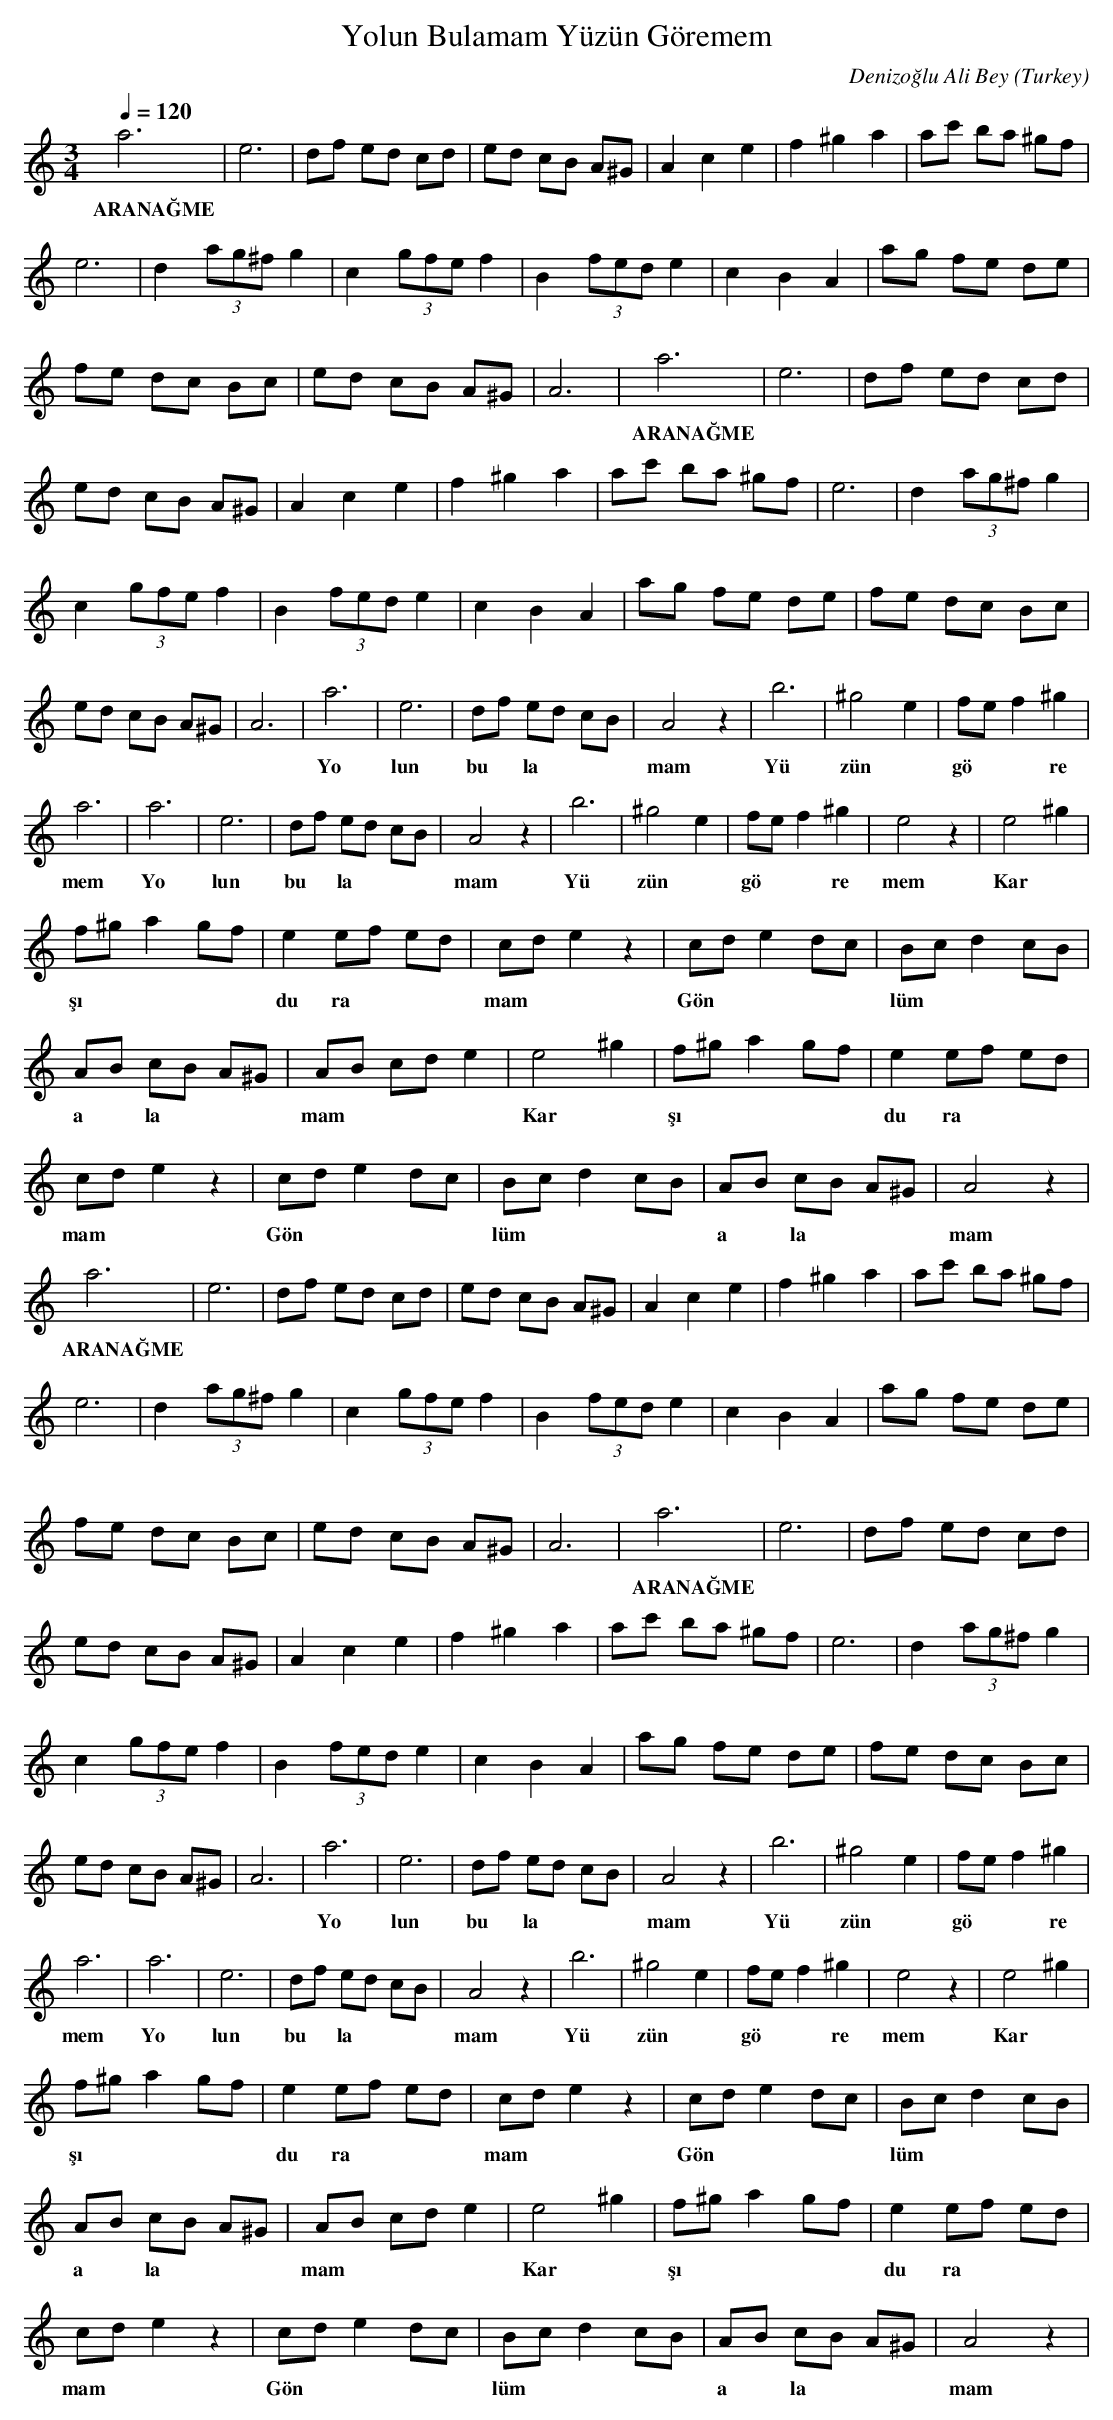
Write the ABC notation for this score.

X:1
T: Yolun Bulamam Yüzün Göremem
C: Denizoğlu Ali Bey
O: Turkey
M: 3/4
L: 1/16
K: C
Q: 1/4=120
a12  | e12  | d2f2 e2d2 c2d2  | e2d2 c2B2 A2^G2  | \
w:  ARANAĞME  |   |   |   |
A4 c4 e4  | f4 ^g4 a4  | a2c'2 b2a2 ^g2f2  |
w:   |   |   |
e12  | d4 (3a2g2^f2 g4  | c4 (3g2f2e2 f4  | \
w:   |   |   |
B4 (3f2e2d2 e4  | c4 B4 A4  | a2g2 f2e2 d2e2  |
w:   |   |   |
f2e2 d2c2 B2c2  | e2d2 c2B2 A2^G2  | A12  | a12  | e12  | \
w:   |   |   |  ARANAĞME  |   |
d2f2 e2d2 c2d2  |
w:   |
e2d2 c2B2 A2^G2  | A4 c4 e4  | f4 ^g4 a4  | \
w:   |   |   |
a2c'2 b2a2 ^g2f2  | e12  | d4 (3a2g2^f2 g4  |
w:   |   |   |
c4 (3g2f2e2 f4  | B4 (3f2e2d2 e4  | c4 B4 A4  | \
w:   |   |   |
a2g2 f2e2 d2e2  | f2e2 d2c2 B2c2  |
w:   |   |
e2d2 c2B2 A2^G2  | A12  | a12  | e12  | d2f2 e2d2 c2B2  | \
w:   |   |  Yo  |  lun   |  bu *  la  |
A8 z4  | b12  | ^g8 e4  | f2e2 f4 ^g4  |
w:  mam    |  Yü  |  zün   |  gö *  *  re  |
a12  | a12  | e12  | d2f2 e2d2 c2B2  | A8 z4  | b12  | \
w:  mem    |  Yo  |  lun   |  bu *  la  |  mam    |  Yü  |
^g8 e4  | f2e2 f4 ^g4  | e8 z4  | e8 ^g4  |
w:  zün   |  gö *  *  re  |  mem    |  Kar  |
f2^g2 a4 g2f2  | e4 e2f2 e2d2  | c2d2 e4 z4  | \
w:  şı   |  du ra  |  mam    |
c2d2 e4 d2c2  | B2c2 d4 c2B2  |
w:  Gön  |  lüm   |
A2B2 c2B2 A2^G2  | A2B2 c2d2 e4  | e8 ^g4  | \
w:  a *  la  |  mam    |  Kar  |
f2^g2 a4 g2f2  | e4 e2f2 e2d2  |
w:  şı   |  du ra  |
c2d2 e4 z4  | c2d2 e4 d2c2  | B2c2 d4 c2B2  | \
w:  mam    |  Gön  |  lüm   |
A2B2 c2B2 A2^G2  | A8 z4  |
w:  a *  la  |  mam    |
a12  | e12  | d2f2 e2d2 c2d2  | e2d2 c2B2 A2^G2  | \
w:  ARANAĞME  |   |   |   |
A4 c4 e4  | f4 ^g4 a4  | a2c'2 b2a2 ^g2f2  |
w:   |   |   |
e12  | d4 (3a2g2^f2 g4  | c4 (3g2f2e2 f4  | \
w:   |   |   |
B4 (3f2e2d2 e4  | c4 B4 A4  | a2g2 f2e2 d2e2  |
w:   |   |   |
f2e2 d2c2 B2c2  | e2d2 c2B2 A2^G2  | A12  | a12  | e12  | \
w:   |   |   |  ARANAĞME  |   |
d2f2 e2d2 c2d2  |
w:   |
e2d2 c2B2 A2^G2  | A4 c4 e4  | f4 ^g4 a4  | \
w:   |   |   |
a2c'2 b2a2 ^g2f2  | e12  | d4 (3a2g2^f2 g4  |
w:   |   |   |
c4 (3g2f2e2 f4  | B4 (3f2e2d2 e4  | c4 B4 A4  | \
w:   |   |   |
a2g2 f2e2 d2e2  | f2e2 d2c2 B2c2  |
w:   |   |
e2d2 c2B2 A2^G2  | A12  | a12  | e12  | d2f2 e2d2 c2B2  | \
w:   |   |  Yo  |  lun   |  bu *  la  |
A8 z4  | b12  | ^g8 e4  | f2e2 f4 ^g4  |
w:  mam    |  Yü  |  zün   |  gö *  *  re  |
a12  | a12  | e12  | d2f2 e2d2 c2B2  | A8 z4  | b12  | \
w:  mem    |  Yo  |  lun   |  bu *  la  |  mam    |  Yü  |
^g8 e4  | f2e2 f4 ^g4  | e8 z4  | e8 ^g4  |
w:  zün   |  gö *  *  re  |  mem    |  Kar  |
f2^g2 a4 g2f2  | e4 e2f2 e2d2  | c2d2 e4 z4  | \
w:  şı   |  du ra  |  mam    |
c2d2 e4 d2c2  | B2c2 d4 c2B2  |
w:  Gön  |  lüm   |
A2B2 c2B2 A2^G2  | A2B2 c2d2 e4  | e8 ^g4  | \
w:  a *  la  |  mam    |  Kar  |
f2^g2 a4 g2f2  | e4 e2f2 e2d2  |
w:  şı   |  du ra  |
c2d2 e4 z4  | c2d2 e4 d2c2  | B2c2 d4 c2B2  | \
w:  mam    |  Gön  |  lüm   |
A2B2 c2B2 A2^G2  | A8 z4  |
w:  a *  la  |  mam    |
|
